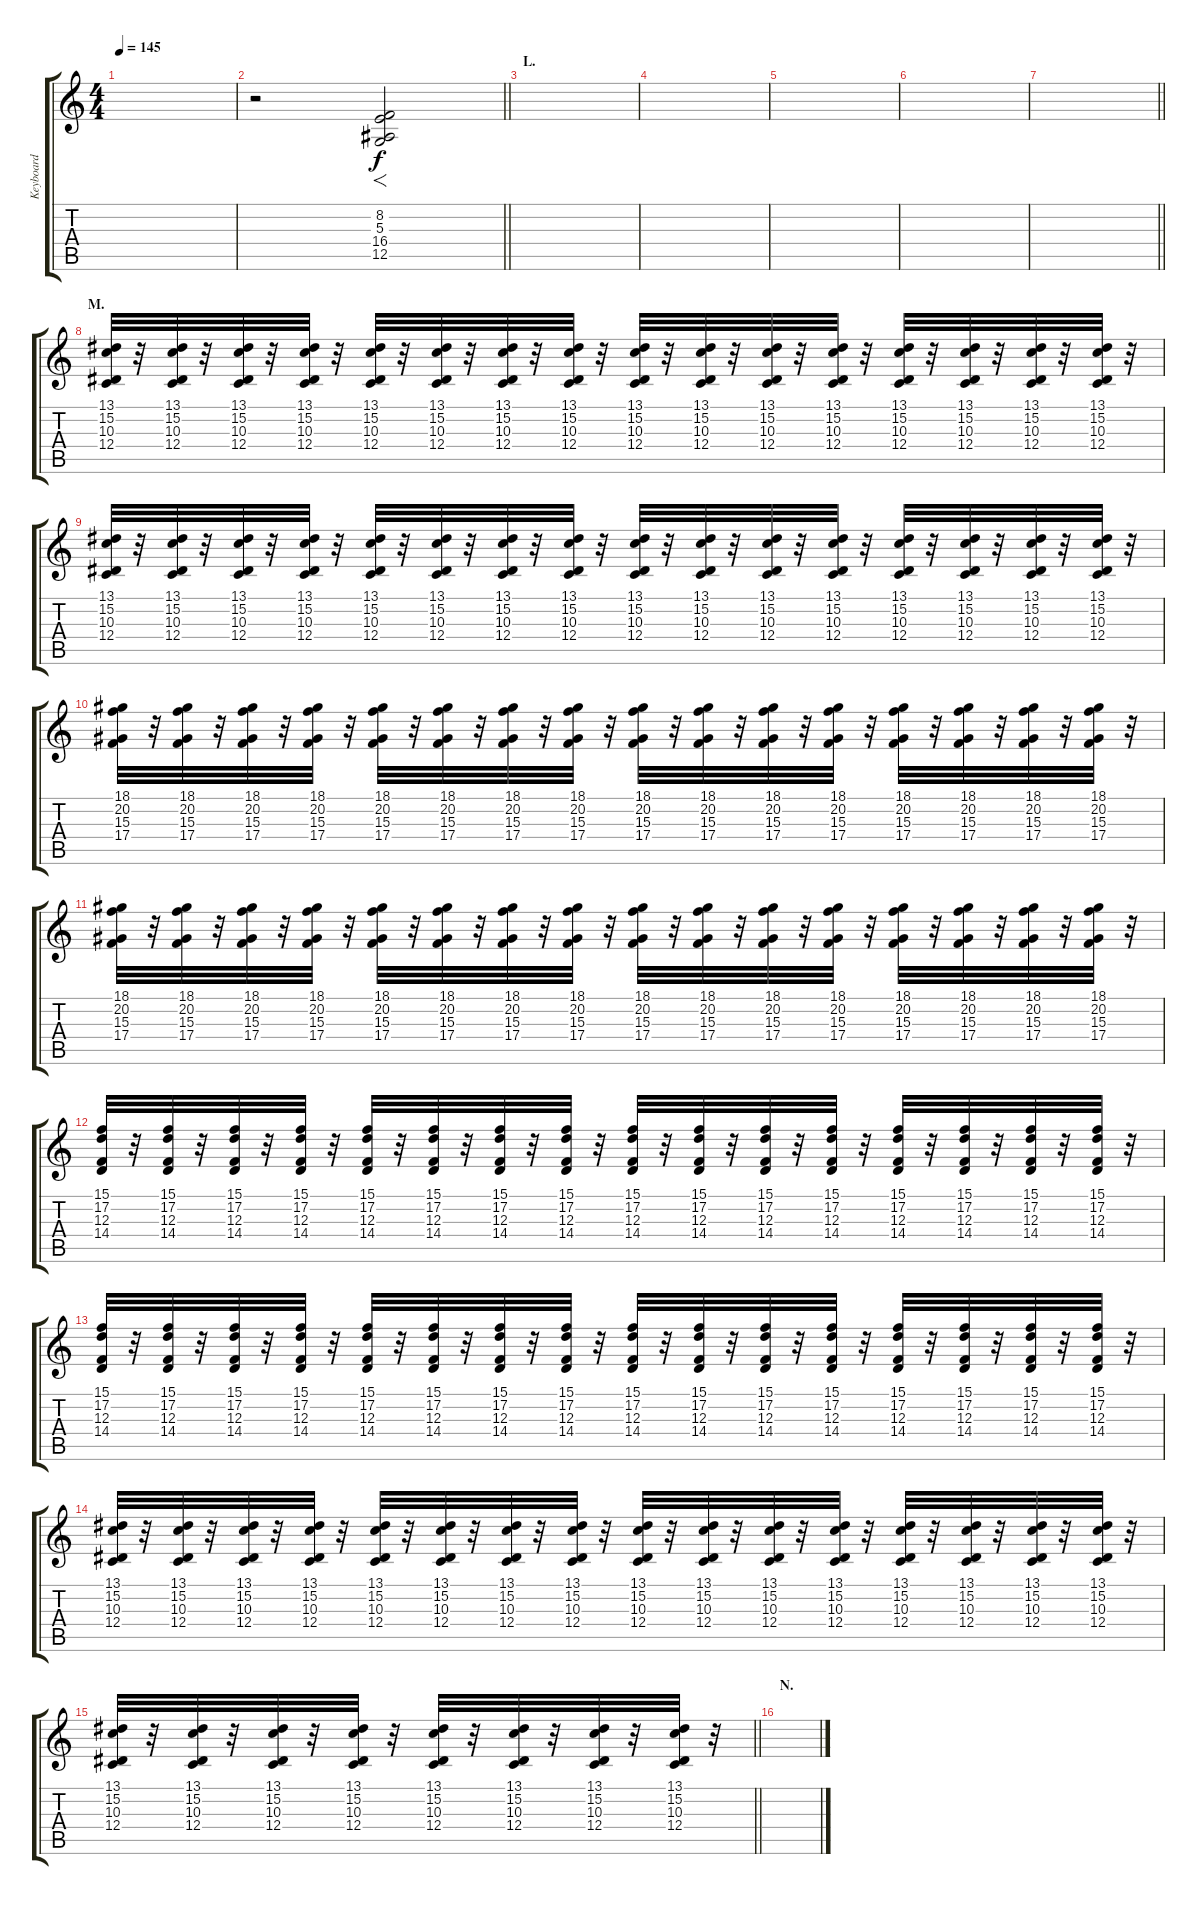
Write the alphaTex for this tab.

\track ("Keyboard" "Keyboard") {instrument fx7echoes}
\staff {score tabs}
\tuning (D4 A3 F3 C3 G2 C2) {hide}
\ts (4 4)
\tempo 145
\clef g2
\ks c
|
\barLineRight lightlight
r.2 (8.2 5.3 16.4 12.5).2{f instrument reversecymbal} |
\section ("" "L.")
|
|
|
|
\barLineRight lightlight
|
\section ("" "M.")
(13.1 15.2 10.3 12.4).32{volume 10 instrument lead2sawtooth} r.32 (13.1 15.2 10.3 12.4).32 r.32 (13.1 15.2 10.3 12.4).32 r.32 (13.1 15.2 10.3 12.4).32 r.32 (13.1 15.2 10.3 12.4).32 r.32 (13.1 15.2 10.3 12.4).32 r.32 (13.1 15.2 10.3 12.4).32 r.32 (13.1 15.2 10.3 12.4).32 r.32 (13.1 15.2 10.3 12.4).32 r.32 (13.1 15.2 10.3 12.4).32 r.32 (13.1 15.2 10.3 12.4).32 r.32 (13.1 15.2 10.3 12.4).32 r.32 (13.1 15.2 10.3 12.4).32 r.32 (13.1 15.2 10.3 12.4).32 r.32 (13.1 15.2 10.3 12.4).32 r.32 (13.1 15.2 10.3 12.4).32 r.32 |
(13.1 15.2 10.3 12.4).32 r.32 (13.1 15.2 10.3 12.4).32 r.32 (13.1 15.2 10.3 12.4).32 r.32 (13.1 15.2 10.3 12.4).32 r.32 (13.1 15.2 10.3 12.4).32 r.32 (13.1 15.2 10.3 12.4).32 r.32 (13.1 15.2 10.3 12.4).32 r.32 (13.1 15.2 10.3 12.4).32 r.32 (13.1 15.2 10.3 12.4).32 r.32 (13.1 15.2 10.3 12.4).32 r.32 (13.1 15.2 10.3 12.4).32 r.32 (13.1 15.2 10.3 12.4).32 r.32 (13.1 15.2 10.3 12.4).32 r.32 (13.1 15.2 10.3 12.4).32 r.32 (13.1 15.2 10.3 12.4).32 r.32 (13.1 15.2 10.3 12.4).32 r.32 |
(18.1 20.2 15.3 17.4).32 r.32 (18.1 20.2 15.3 17.4).32 r.32 (18.1 20.2 15.3 17.4).32 r.32 (18.1 20.2 15.3 17.4).32 r.32 (18.1 20.2 15.3 17.4).32 r.32 (18.1 20.2 15.3 17.4).32 r.32 (18.1 20.2 15.3 17.4).32 r.32 (18.1 20.2 15.3 17.4).32 r.32 (18.1 20.2 15.3 17.4).32 r.32 (18.1 20.2 15.3 17.4).32 r.32 (18.1 20.2 15.3 17.4).32 r.32 (18.1 20.2 15.3 17.4).32 r.32 (18.1 20.2 15.3 17.4).32 r.32 (18.1 20.2 15.3 17.4).32 r.32 (18.1 20.2 15.3 17.4).32 r.32 (18.1 20.2 15.3 17.4).32 r.32 |
(18.1 20.2 15.3 17.4).32 r.32 (18.1 20.2 15.3 17.4).32 r.32 (18.1 20.2 15.3 17.4).32 r.32 (18.1 20.2 15.3 17.4).32 r.32 (18.1 20.2 15.3 17.4).32 r.32 (18.1 20.2 15.3 17.4).32 r.32 (18.1 20.2 15.3 17.4).32 r.32 (18.1 20.2 15.3 17.4).32 r.32 (18.1 20.2 15.3 17.4).32 r.32 (18.1 20.2 15.3 17.4).32 r.32 (18.1 20.2 15.3 17.4).32 r.32 (18.1 20.2 15.3 17.4).32 r.32 (18.1 20.2 15.3 17.4).32 r.32 (18.1 20.2 15.3 17.4).32 r.32 (18.1 20.2 15.3 17.4).32 r.32 (18.1 20.2 15.3 17.4).32 r.32 |
(15.1 17.2 12.3 14.4).32 r.32 (15.1 17.2 12.3 14.4).32 r.32 (15.1 17.2 12.3 14.4).32 r.32 (15.1 17.2 12.3 14.4).32 r.32 (15.1 17.2 12.3 14.4).32 r.32 (15.1 17.2 12.3 14.4).32 r.32 (15.1 17.2 12.3 14.4).32 r.32 (15.1 17.2 12.3 14.4).32 r.32 (15.1 17.2 12.3 14.4).32 r.32 (15.1 17.2 12.3 14.4).32 r.32 (15.1 17.2 12.3 14.4).32 r.32 (15.1 17.2 12.3 14.4).32 r.32 (15.1 17.2 12.3 14.4).32 r.32 (15.1 17.2 12.3 14.4).32 r.32 (15.1 17.2 12.3 14.4).32 r.32 (15.1 17.2 12.3 14.4).32 r.32 |
(15.1 17.2 12.3 14.4).32 r.32 (15.1 17.2 12.3 14.4).32 r.32 (15.1 17.2 12.3 14.4).32 r.32 (15.1 17.2 12.3 14.4).32 r.32 (15.1 17.2 12.3 14.4).32 r.32 (15.1 17.2 12.3 14.4).32 r.32 (15.1 17.2 12.3 14.4).32 r.32 (15.1 17.2 12.3 14.4).32 r.32 (15.1 17.2 12.3 14.4).32 r.32 (15.1 17.2 12.3 14.4).32 r.32 (15.1 17.2 12.3 14.4).32 r.32 (15.1 17.2 12.3 14.4).32 r.32 (15.1 17.2 12.3 14.4).32 r.32 (15.1 17.2 12.3 14.4).32 r.32 (15.1 17.2 12.3 14.4).32 r.32 (15.1 17.2 12.3 14.4).32 r.32 |
(13.1 15.2 10.3 12.4).32 r.32 (13.1 15.2 10.3 12.4).32 r.32 (13.1 15.2 10.3 12.4).32 r.32 (13.1 15.2 10.3 12.4).32 r.32 (13.1 15.2 10.3 12.4).32 r.32 (13.1 15.2 10.3 12.4).32 r.32 (13.1 15.2 10.3 12.4).32 r.32 (13.1 15.2 10.3 12.4).32 r.32 (13.1 15.2 10.3 12.4).32 r.32 (13.1 15.2 10.3 12.4).32 r.32 (13.1 15.2 10.3 12.4).32 r.32 (13.1 15.2 10.3 12.4).32 r.32 (13.1 15.2 10.3 12.4).32 r.32 (13.1 15.2 10.3 12.4).32 r.32 (13.1 15.2 10.3 12.4).32 r.32 (13.1 15.2 10.3 12.4).32 r.32 |
\barLineRight lightlight
(13.1 15.2 10.3 12.4).32 r.32 (13.1 15.2 10.3 12.4).32 r.32 (13.1 15.2 10.3 12.4).32 r.32 (13.1 15.2 10.3 12.4).32 r.32 (13.1 15.2 10.3 12.4).32 r.32 (13.1 15.2 10.3 12.4).32 r.32 (13.1 15.2 10.3 12.4).32 r.32 (13.1 15.2 10.3 12.4).32 r.32 |
\section ("" "N.")
